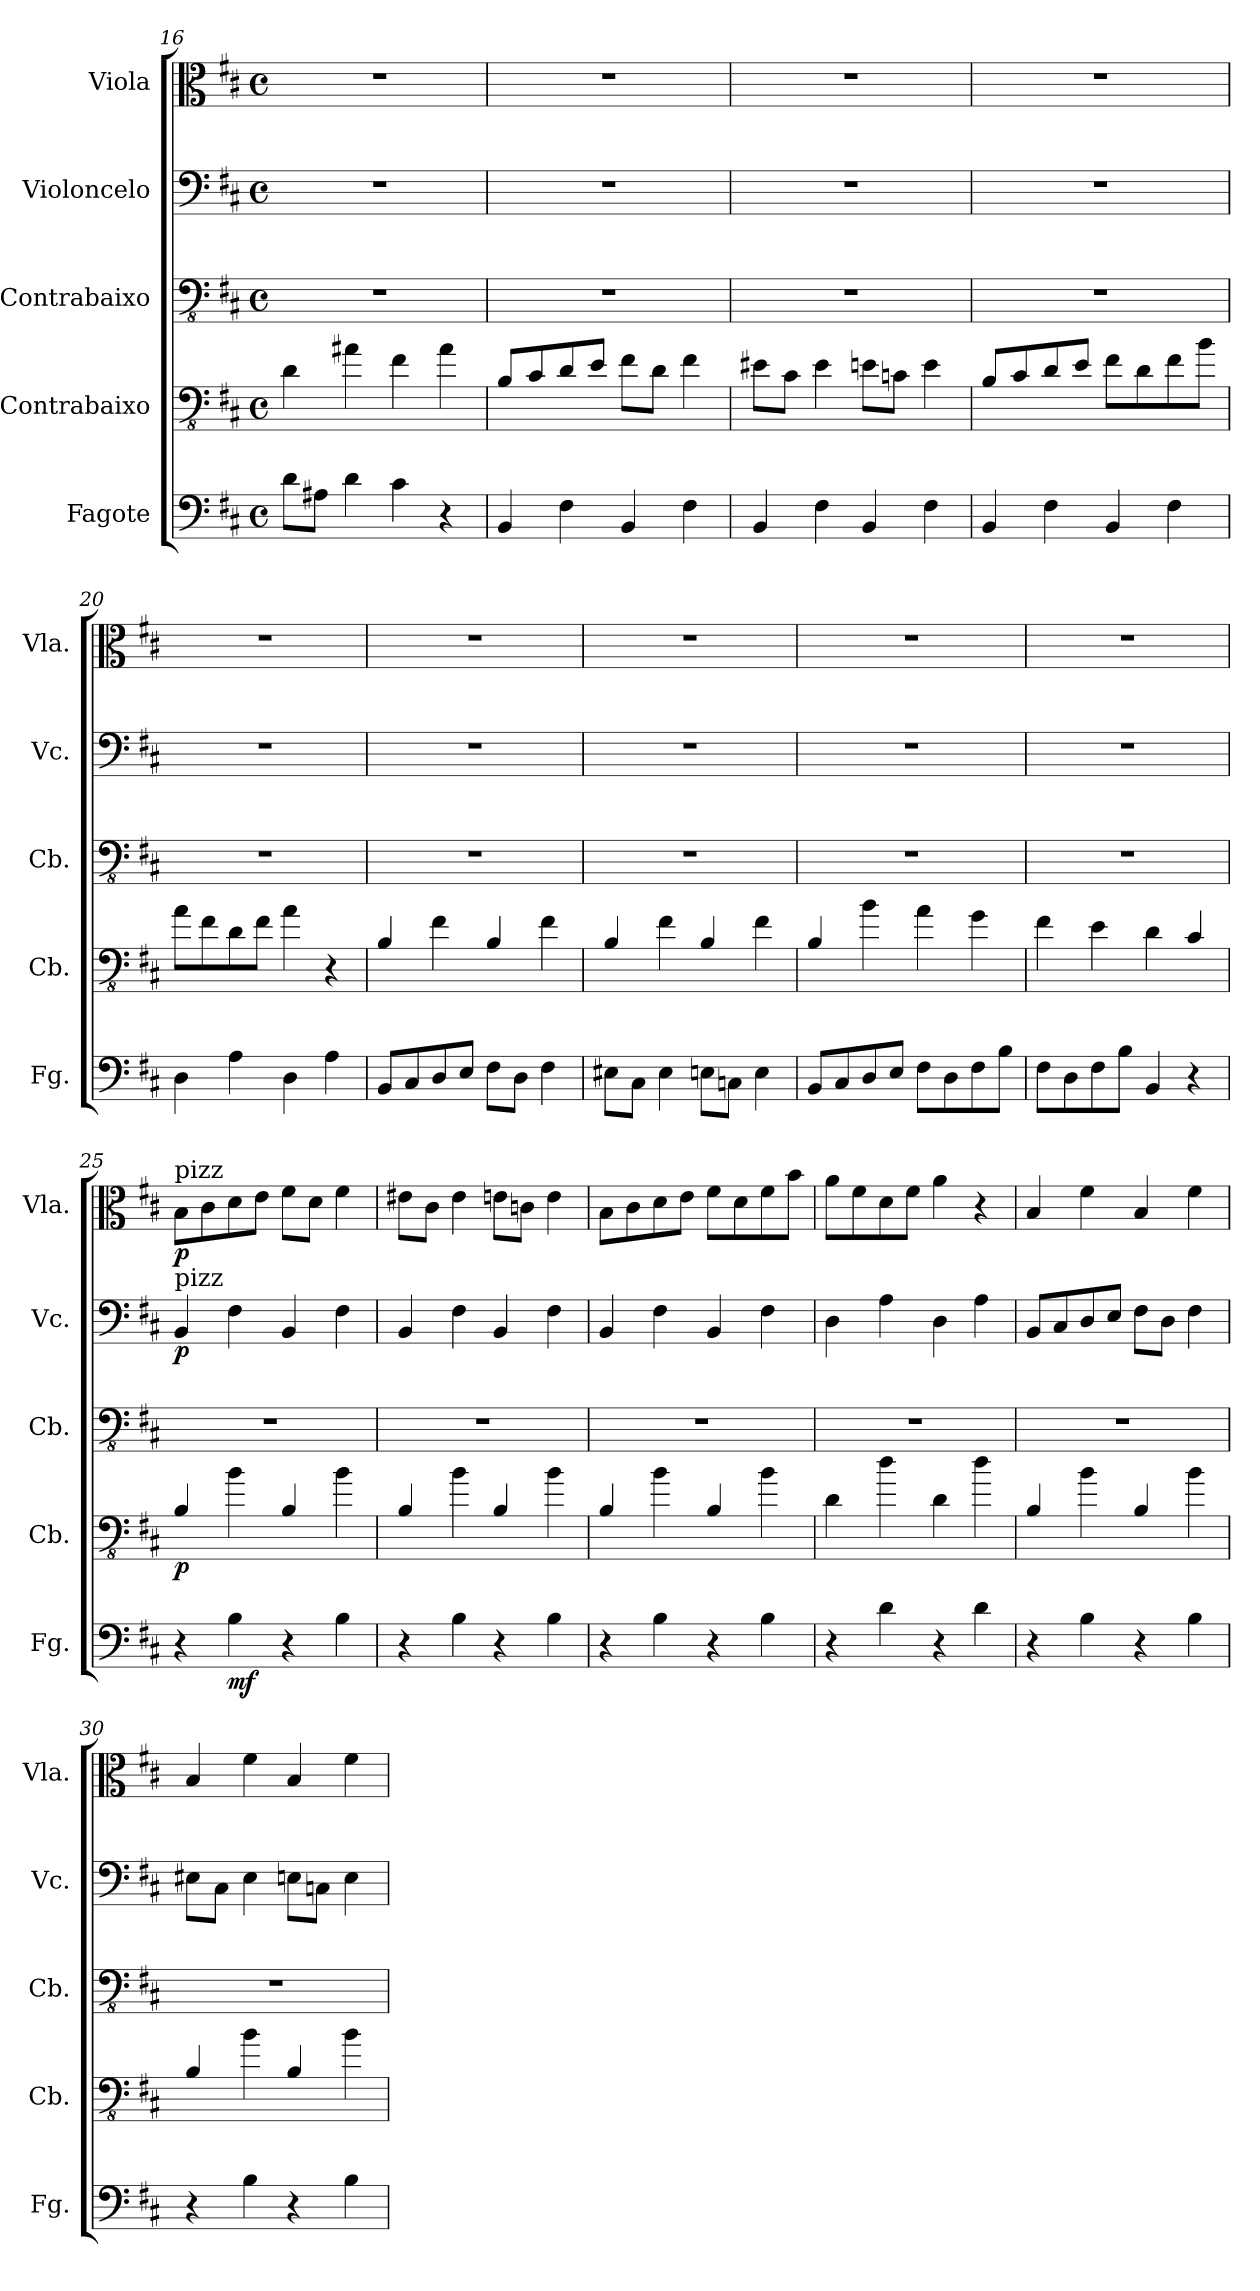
**kern	**dynam	**kern	**dynam	**kern	**kern	**dynam	**kern	**dynam
*part5	*part5	*part4	*part4	*part3	*part2	*part2	*part1	*part1
*staff5	*staff5	*staff4	*staff4	*staff3	*staff2	*staff2	*staff1	*staff1
*I"Fagote	*	*I"Contrabaixo	*	*I"Contrabaixo	*I"Violoncelo	*	*I"Viola	*
*I'Fg.	*	*I'Cb.	*	*I'Cb.	*I'Vc.	*	*I'Vla.	*
*clefF4	*	*clefFv4	*	*clefFv4	*clefF4	*	*clefC3	*
*	*	*ITrd7c12	*	*ITrd7c12	*	*	*	*
*k[f#c#]	*	*k[f#c#]	*	*k[f#c#]	*k[f#c#]	*	*k[f#c#]	*
*M4/4	*	*M4/4	*	*M4/4	*M4/4	*	*M4/4	*
*met(c)	*	*met(c)	*	*met(c)	*met(c)	*	*met(c)	*
=16	=16	=16	=16	=16	=16	=16	=16	=16
8d\L	.	4DD\	.	1r	1r	.	1r	.
8A#X\J	.	.	.	.	.	.	.	.
4d\	.	4AA#X\	.	.	.	.	.	.
4c#\	.	4FF#\	.	.	.	.	.	.
4r	.	4AA#\	.	.	.	.	.	.
=17	=17	=17	=17	=17	=17	=17	=17	=17
4BB/	.	8BBB/L	.	1r	1r	.	1r	.
.	.	8CC#/	.	.	.	.	.	.
4F#\	.	8DD/	.	.	.	.	.	.
.	.	8EE/J	.	.	.	.	.	.
4BB/	.	8FF#\L	.	.	.	.	.	.
.	.	8DD\J	.	.	.	.	.	.
4F#\	.	4FF#\	.	.	.	.	.	.
=18	=18	=18	=18	=18	=18	=18	=18	=18
4BB/	.	8EE#X\L	.	1r	1r	.	1r	.
.	.	8CC#\J	.	.	.	.	.	.
4F#\	.	4EE#\	.	.	.	.	.	.
4BB/	.	8EEn\L	.	.	.	.	.	.
.	.	8CCn\J	.	.	.	.	.	.
4F#\	.	4EE\	.	.	.	.	.	.
=19	=19	=19	=19	=19	=19	=19	=19	=19
4BB/	.	8BBB/L	.	1r	1r	.	1r	.
.	.	8CC#/	.	.	.	.	.	.
4F#\	.	8DD/	.	.	.	.	.	.
.	.	8EE/J	.	.	.	.	.	.
4BB/	.	8FF#\L	.	.	.	.	.	.
.	.	8DD\	.	.	.	.	.	.
4F#\	.	8FF#\	.	.	.	.	.	.
.	.	8BB\J	.	.	.	.	.	.
!!LO:PB:g=z
=20	=20	=20	=20	=20	=20	=20	=20	=20
4D\	.	8AA\L	.	1r	1r	.	1r	.
.	.	8FF#\	.	.	.	.	.	.
4A\	.	8DD\	.	.	.	.	.	.
.	.	8FF#\J	.	.	.	.	.	.
4D\	.	4AA\	.	.	.	.	.	.
4A\	.	4r	.	.	.	.	.	.
=21	=21	=21	=21	=21	=21	=21	=21	=21
8BB/L	.	4BBB/	.	1r	1r	.	1r	.
8C#/	.	.	.	.	.	.	.	.
8D/	.	4FF#\	.	.	.	.	.	.
8E/J	.	.	.	.	.	.	.	.
8F#\L	.	4BBB/	.	.	.	.	.	.
8D\J	.	.	.	.	.	.	.	.
4F#\	.	4FF#\	.	.	.	.	.	.
=22	=22	=22	=22	=22	=22	=22	=22	=22
8E#X\L	.	4BBB/	.	1r	1r	.	1r	.
8C#\J	.	.	.	.	.	.	.	.
4E#\	.	4FF#\	.	.	.	.	.	.
8En\L	.	4BBB/	.	.	.	.	.	.
8Cn\J	.	.	.	.	.	.	.	.
4E\	.	4FF#\	.	.	.	.	.	.
=23	=23	=23	=23	=23	=23	=23	=23	=23
8BB/L	.	4BBB/	.	1r	1r	.	1r	.
8C#/	.	.	.	.	.	.	.	.
8D/	.	4BB\	.	.	.	.	.	.
8E/J	.	.	.	.	.	.	.	.
8F#\L	.	4AA\	.	.	.	.	.	.
8D\	.	.	.	.	.	.	.	.
8F#\	.	4GG\	.	.	.	.	.	.
8B\J	.	.	.	.	.	.	.	.
=24	=24	=24	=24	=24	=24	=24	=24	=24
8F#\L	.	4FF#\	.	1r	1r	.	1r	.
8D\	.	.	.	.	.	.	.	.
8F#\	.	4EE\	.	.	.	.	.	.
8B\J	.	.	.	.	.	.	.	.
4BB/	.	4DD\	.	.	.	.	.	.
4r	.	4CC#/	.	.	.	.	.	.
!!LO:LB:g=z
=25	=25	=25	=25	=25	=25	=25	=25	=25
!	!	!	!	!	!	!	!LO:TX:a:t=pizz	!
!	!	!	!	!	!LO:TX:a:t=pizz	!	!	!
!	!	!	!LO:DY:b	!	!	!LO:DY:b	!	!LO:DY:b
4r	.	4BBB/	p	1r	4BB/	p	8B\L	p
.	.	.	.	.	.	.	8c#\	.
!	!LO:DY:b	!	!	!	!	!	!	!
4B\	mf	4BB\	.	.	4F#\	.	8d\	.
.	.	.	.	.	.	.	8e\J	.
4r	.	4BBB/	.	.	4BB/	.	8f#\L	.
.	.	.	.	.	.	.	8d\J	.
4B\	.	4BB\	.	.	4F#\	.	4f#\	.
=26	=26	=26	=26	=26	=26	=26	=26	=26
4r	.	4BBB/	.	1r	4BB/	.	8e#X\L	.
.	.	.	.	.	.	.	8c#\J	.
4B\	.	4BB\	.	.	4F#\	.	4e#\	.
4r	.	4BBB/	.	.	4BB/	.	8en\L	.
.	.	.	.	.	.	.	8cn\J	.
4B\	.	4BB\	.	.	4F#\	.	4e\	.
=27	=27	=27	=27	=27	=27	=27	=27	=27
4r	.	4BBB/	.	1r	4BB/	.	8B\L	.
.	.	.	.	.	.	.	8c#\	.
4B\	.	4BB\	.	.	4F#\	.	8d\	.
.	.	.	.	.	.	.	8e\J	.
4r	.	4BBB/	.	.	4BB/	.	8f#\L	.
.	.	.	.	.	.	.	8d\	.
4B\	.	4BB\	.	.	4F#\	.	8f#\	.
.	.	.	.	.	.	.	8b\J	.
=28	=28	=28	=28	=28	=28	=28	=28	=28
4r	.	4DD\	.	1r	4D\	.	8a\L	.
.	.	.	.	.	.	.	8f#\	.
4d\	.	4D\	.	.	4A\	.	8d\	.
.	.	.	.	.	.	.	8f#\J	.
4r	.	4DD\	.	.	4D\	.	4a\	.
4d\	.	4D\	.	.	4A\	.	4r	.
=29	=29	=29	=29	=29	=29	=29	=29	=29
4r	.	4BBB/	.	1r	8BB/L	.	4B/	.
.	.	.	.	.	8C#/	.	.	.
4B\	.	4BB\	.	.	8D/	.	4f#\	.
.	.	.	.	.	8E/J	.	.	.
4r	.	4BBB/	.	.	8F#\L	.	4B/	.
.	.	.	.	.	8D\J	.	.	.
4B\	.	4BB\	.	.	4F#\	.	4f#\	.
!!LO:PB:g=z
=30	=30	=30	=30	=30	=30	=30	=30	=30
4r	.	4BBB/	.	1r	8E#X\L	.	4B/	.
.	.	.	.	.	8C#\J	.	.	.
4B\	.	4BB\	.	.	4E#\	.	4f#\	.
4r	.	4BBB/	.	.	8En\L	.	4B/	.
.	.	.	.	.	8Cn\J	.	.	.
4B\	.	4BB\	.	.	4E\	.	4f#\	.
=	=	=	=	=	=	=	=	=
*-	*-	*-	*-	*-	*-	*-	*-	*-
